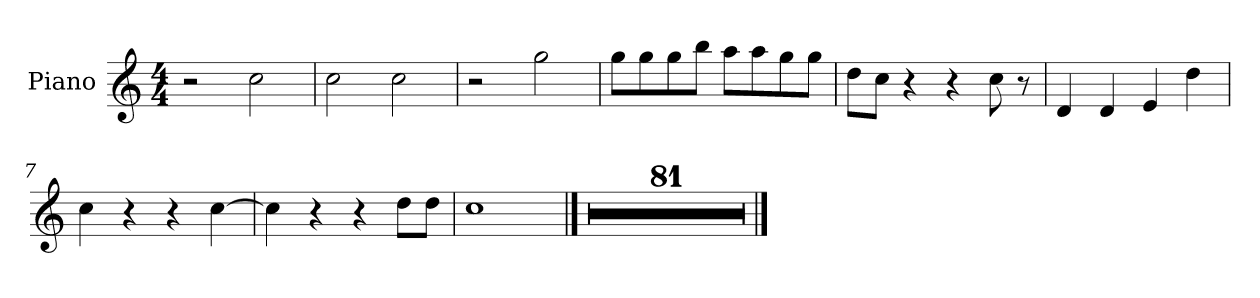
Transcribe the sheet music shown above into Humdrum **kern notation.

**kern
*part1
*staff1
*I"Piano
*I'Pno.
!!LO:PB:g=z
*clefG2
*k[]
*C:
*M4/4
=1
2r
2cci\
=2
2cci\
2cci\
=3
2r
2ggi\
=4
8ggi\L
8ggi\
8ggi\
8bbi\J
8aai\L
8aai\
8ggi\
8ggi\J
=5
8ddi\L
8cci\J
4r
4r
8cci\
8r
!!LO:LB:g=z
=6
4di/
4di/
4ei/
4ddi\
=7
4cci\
4r
4r
[>4cci\
=8
4cci\]
4r
4r
8ddi\L
8ddi\J
=9
1cci
==10
1r
=11
1r
=12
1r
=13
1r
!!LO:LB:g=z
=14
1r
=15
1r
=16
1r
=17
1r
=18
1r
=19
1r
=20
1r
=21
1r
=22
1r
=23
1r
!!LO:LB:g=z
=24
1r
=25
1r
=26
1r
=27
1r
=28
1r
=29
1r
=30
1r
=31
1r
=32
1r
=33
1r
!!LO:LB:g=z
=34
1r
=35
1r
=36
1r
=37
1r
=38
1r
=39
1r
=40
1r
=41
1r
=42
1r
=43
1r
!!LO:LB:g=z
=44
1r
=45
1r
=46
1r
=47
1r
=48
1r
=49
1r
=50
1r
=51
1r
=52
1r
=53
1r
!!LO:LB:g=z
=54
1r
=55
1r
=56
1r
=57
1r
=58
1r
=59
1r
=60
1r
=61
1r
=62
1r
=63
1r
!!LO:LB:g=z
=64
1r
=65
1r
=66
1r
=67
1r
=68
1r
=69
1r
=70
1r
=71
1r
=72
1r
=73
1r
!!LO:LB:g=z
=74
1r
=75
1r
=76
1r
=77
1r
=78
1r
=79
1r
=80
1r
=81
1r
=82
1r
!!LO:PB:g=z
=83
1r
=84
1r
=85
1r
=86
1r
=87
1r
=88
1r
=89
1r
=90
1r
==
*-
